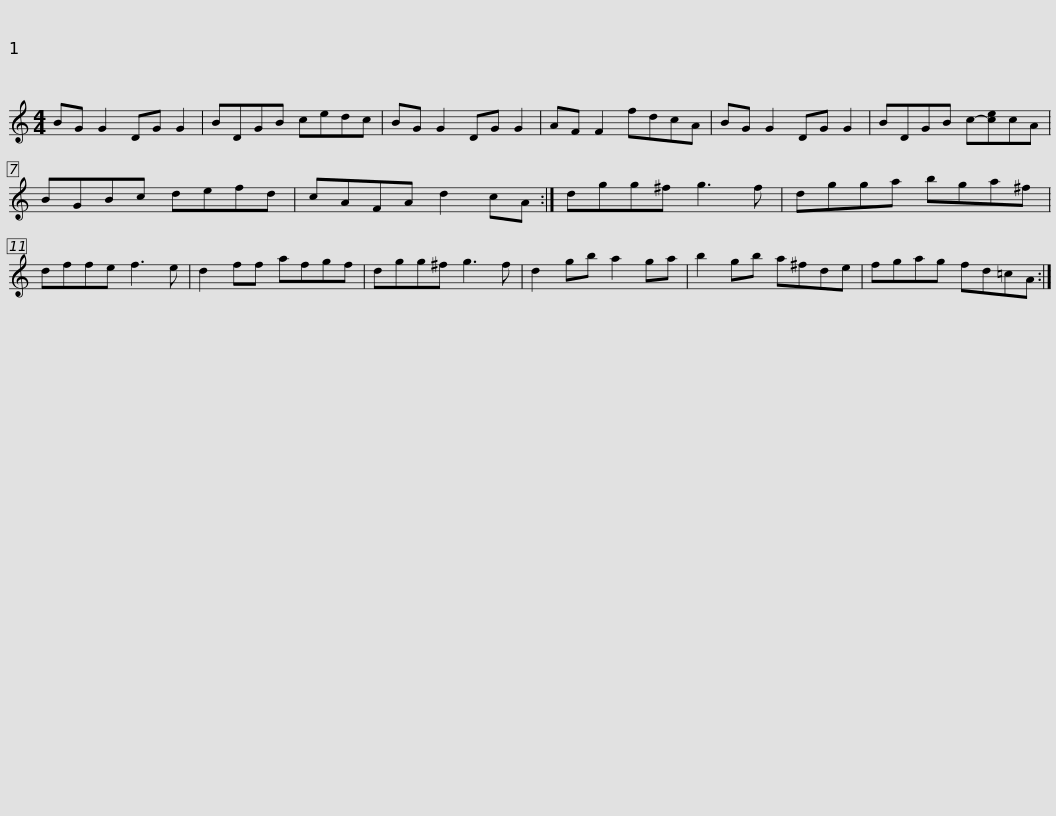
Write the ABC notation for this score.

X:1
L:1/8
M:4/4
I:linebreak $
K:C
V:1 treble
V:1
 BG G2 DG G2 | BDGB cedc | BG G2 DG G2 | AF F2 fdcA | BG G2 DG G2 | %5
 BDGB c-[ce]cA |$ BGBc defd | cAFA d2 cA :| dgg^f g3 f | dgga bga^f | %10
 dffe f3 e | d2 ff afgf |$ dgg^f g3 f | d2 gb a2 ga | b2 gb a^fde | %15
 fgag fd=cA :| %16
